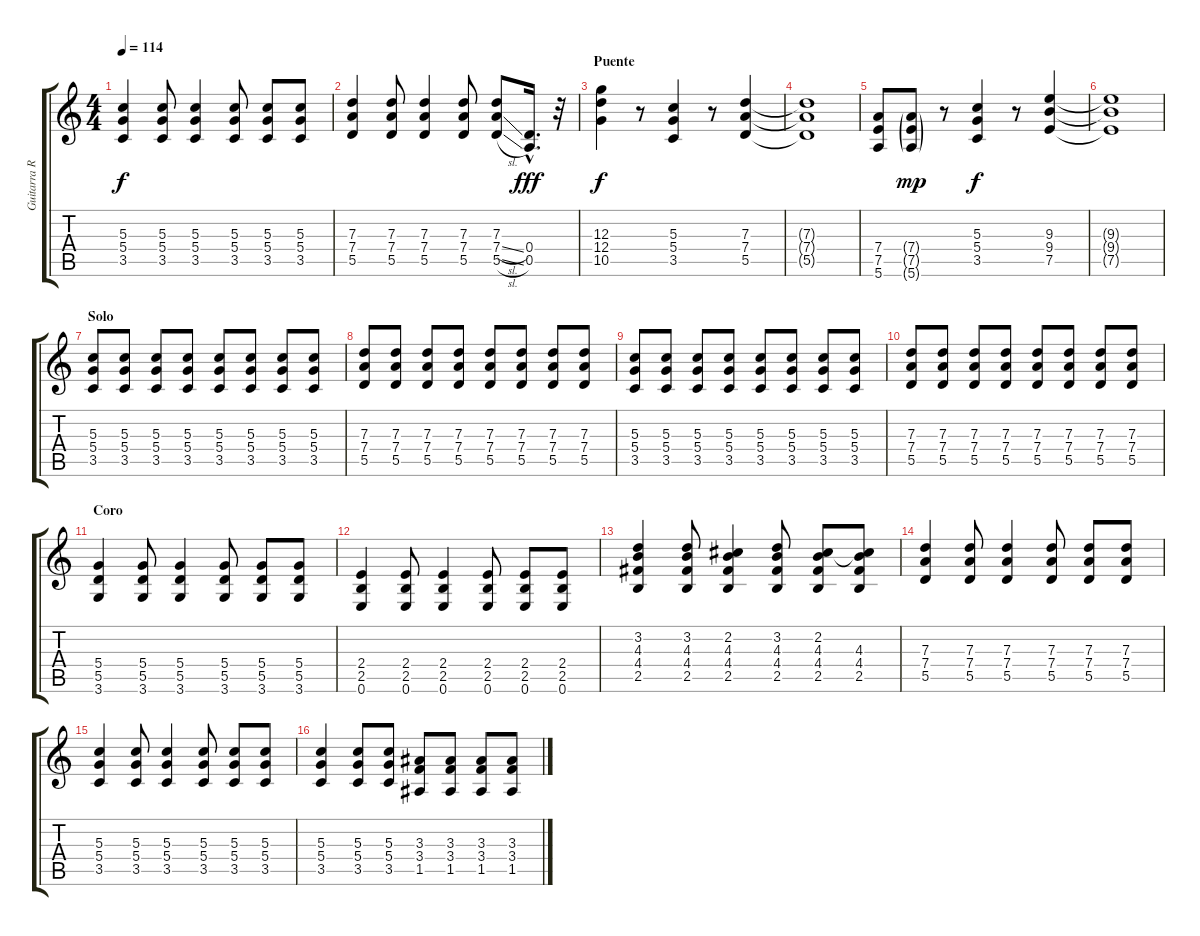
\track ("Guitarra Ritmica" "Guitarra R") {instrument distortionguitar}
\staff {score tabs}
\tuning (E4 B3 G3 D3 A2 E2) {hide}
\ts (4 4)
\tempo 114
\clef g2
\ks c
(5.3 5.4 3.5).4{dy f} (5.3 5.4 3.5).8 (5.3 5.4 3.5).4 (5.3 5.4 3.5).8 (5.3 5.4 3.5).8 (5.3 5.4 3.5).8 |
(7.3 7.4 5.5).4 (7.3 7.4 5.5).8 (7.3 7.4 5.5).4 (7.3 7.4 5.5).8 (7.3 7.4{sl} 5.5{sl}).8 (0.4{hac} 0.5{hac}).16{d dy fff} r.32 |
\section ("" "Puente")
(12.3 12.4 10.5).4{dy f} r.8 (5.3 5.4 3.5).4 r.8 (7.3 7.4 5.5).4 |
(7.3{t} 7.4{t} 5.5{t}).1 |
(7.4 7.5 5.6).8 (7.4{g} 7.5{g} 5.6{g}).8{dy mp} r.8 (5.3 5.4 3.5).4{dy f} r.8 (9.3 9.4 7.5).4 |
(9.3{t} 9.4{t} 7.5{t}).1 |
\section ("" "Solo")
(5.3 5.4 3.5).8{volume 11} (5.3 5.4 3.5).8 (5.3 5.4 3.5).8 (5.3 5.4 3.5).8 (5.3 5.4 3.5).8 (5.3 5.4 3.5).8 (5.3 5.4 3.5).8 (5.3 5.4 3.5).8 |
(7.3 7.4 5.5).8 (7.3 7.4 5.5).8 (7.3 7.4 5.5).8 (7.3 7.4 5.5).8 (7.3 7.4 5.5).8 (7.3 7.4 5.5).8 (7.3 7.4 5.5).8 (7.3 7.4 5.5).8 |
(5.3 5.4 3.5).8 (5.3 5.4 3.5).8 (5.3 5.4 3.5).8 (5.3 5.4 3.5).8 (5.3 5.4 3.5).8 (5.3 5.4 3.5).8 (5.3 5.4 3.5).8 (5.3 5.4 3.5).8 |
(7.3 7.4 5.5).8 (7.3 7.4 5.5).8 (7.3 7.4 5.5).8 (7.3 7.4 5.5).8 (7.3 7.4 5.5).8 (7.3 7.4 5.5).8 (7.3 7.4 5.5).8 (7.3 7.4 5.5).8 |
\section ("" "Coro")
(5.4 5.5 3.6).4{volume 12} (5.4 5.5 3.6).8 (5.4 5.5 3.6).4 (5.4 5.5 3.6).8 (5.4 5.5 3.6).8 (5.4 5.5 3.6).8 |
(2.4 2.5 0.6).4 (2.4 2.5 0.6).8 (2.4 2.5 0.6).4 (2.4 2.5 0.6).8 (2.4 2.5 0.6).8 (2.4 2.5 0.6).8 |
(3.2 4.3 4.4 2.5).4 (3.2 4.3 4.4 2.5).8 (2.2 4.3 4.4 2.5).4 (3.2 4.3 4.4 2.5).8 (2.2 4.3 4.4 2.5).8 (2.2{t} 4.3 4.4 2.5).8 |
(7.3 7.4 5.5).4 (7.3 7.4 5.5).8 (7.3 7.4 5.5).4 (7.3 7.4 5.5).8 (7.3 7.4 5.5).8 (7.3 7.4 5.5).8 |
(5.3 5.4 3.5).4 (5.3 5.4 3.5).8 (5.3 5.4 3.5).4 (5.3 5.4 3.5).8 (5.3 5.4 3.5).8 (5.3 5.4 3.5).8 |
(5.3 5.4 3.5).4 (5.3 5.4 3.5).8 (5.3 5.4 3.5).8 (3.3 3.4 1.5).8 (3.3 3.4 1.5).8 (3.3 3.4 1.5).8 (3.3 3.4 1.5).8
